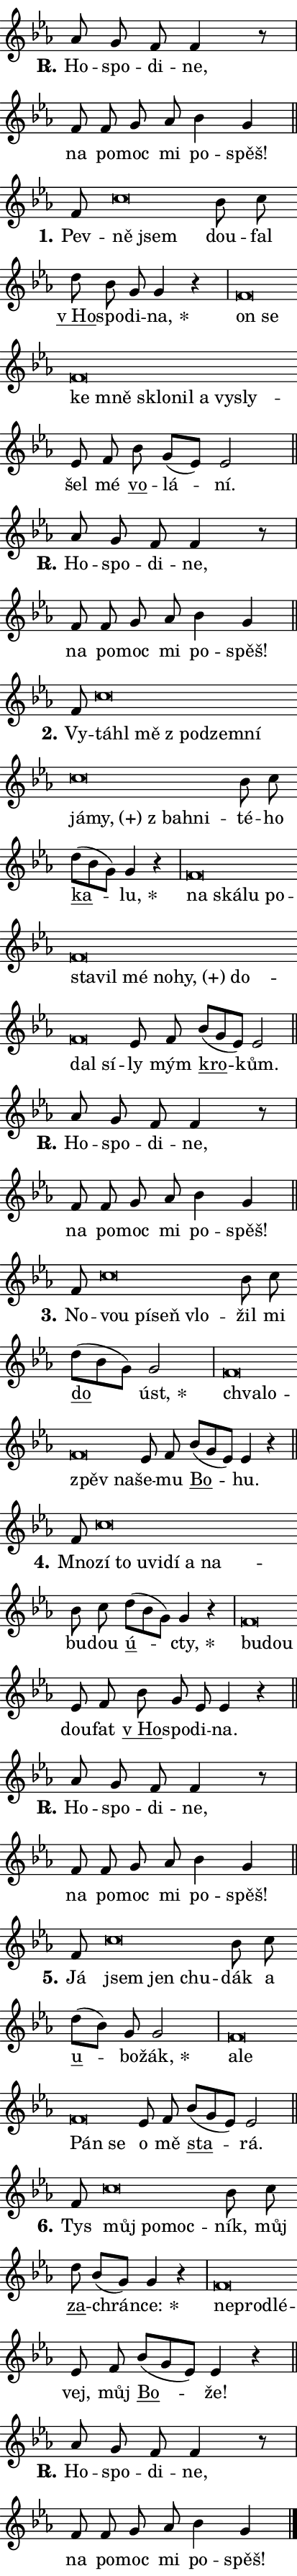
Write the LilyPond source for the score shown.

\version "2.22.1"
\header { tagline = "" }
\paper {
  indent = 0\cm
  top-margin = 0\cm
  right-margin = 0\cm
  bottom-margin = 0\cm
  left-margin = 0\cm
  paper-width = 7\cm
  page-breaking = #ly:one-page-breaking
  system-system-spacing.basic-distance = #11
  score-system-spacing.basic-distance = #11.3
  ragged-last = ##f
}


%% Author: Thomas Morley
%% https://lists.gnu.org/archive/html/lilypond-user/2020-05/msg00002.html
#(define (line-position grob)
"Returns position of @var[grob} in current system:
   @code{'start}, if at first time-step
   @code{'end}, if at last time-step
   @code{'middle} otherwise
"
  (let* ((col (ly:item-get-column grob))
         (ln (ly:grob-object col 'left-neighbor))
         (rn (ly:grob-object col 'right-neighbor))
         (col-to-check-left (if (ly:grob? ln) ln col))
         (col-to-check-right (if (ly:grob? rn) rn col))
         (break-dir-left
           (and
             (ly:grob-property col-to-check-left 'non-musical #f)
             (ly:item-break-dir col-to-check-left)))
         (break-dir-right
           (and
             (ly:grob-property col-to-check-right 'non-musical #f)
             (ly:item-break-dir col-to-check-right))))
        (cond ((eqv? 1 break-dir-left) 'start)
              ((eqv? -1 break-dir-right) 'end)
              (else 'middle))))

#(define (tranparent-at-line-position vctor)
  (lambda (grob)
  "Relying on @code{line-position} select the relevant enry from @var{vctor}.
Used to determine transparency,"
    (case (line-position grob)
      ((end) (not (vector-ref vctor 0)))
      ((middle) (not (vector-ref vctor 1)))
      ((start) (not (vector-ref vctor 2))))))

noteHeadBreakVisibility =
#(define-music-function (break-visibility)(vector?)
"Makes @code{NoteHead}s transparent relying on @var{break-visibility}"
#{
  \override NoteHead.transparent =
    #(tranparent-at-line-position break-visibility)
#})

#(define delete-ledgers-for-transparent-note-heads
  (lambda (grob)
    "Reads whether a @code{NoteHead} is transparent.
If so this @code{NoteHead} is removed from @code{'note-heads} from
@var{grob}, which is supposed to be @code{LedgerLineSpanner}.
As a result ledgers are not printed for this @code{NoteHead}"
    (let* ((nhds-array (ly:grob-object grob 'note-heads))
           (nhds-list
             (if (ly:grob-array? nhds-array)
                 (ly:grob-array->list nhds-array)
                 '()))
           ;; Relies on the transparent-property being done before
           ;; Staff.LedgerLineSpanner.after-line-breaking is executed.
           ;; This is fragile ...
           (to-keep
             (remove
               (lambda (nhd)
                 (ly:grob-property nhd 'transparent #f))
               nhds-list)))
      ;; TODO find a better method to iterate over grob-arrays, similiar
      ;; to filter/remove etc for lists
      ;; For now rebuilt from scratch
      (set! (ly:grob-object grob 'note-heads)  '())
      (for-each
        (lambda (nhd)
          (ly:pointer-group-interface::add-grob grob 'note-heads nhd))
        to-keep))))

hideNotes = {
  \noteHeadBreakVisibility #begin-of-line-visible
}
unHideNotes = {
  \noteHeadBreakVisibility #all-visible
}

% work-around for resetting accidentals
% https://lilypond.org/doc/v2.23/Documentation/notation/displaying-rhythms#unmetered-music
cadenzaMeasure = {
  \cadenzaOff
  \partial 1024 s1024
  \cadenzaOn
}

#(define-markup-command (accent layout props text) (markup?)
  "Underline accented syllable"
  (interpret-markup layout props
    #{\markup \override #'(offset . 4.3) \underline { #text }#}))

responsum = \markup \concat {
  "R" \hspace #-1.05 \path #0.1 #'((moveto 0 0.07) (lineto 0.9 0.8)) \hspace #0.05 "."
}

\layout {
    \context {
        \Staff
        \remove "Time_signature_engraver"
        \override LedgerLineSpanner.after-line-breaking = #delete-ledgers-for-transparent-note-heads
    }
    \context {
        \Voice {
            \override NoteHead.output-attributes = #'((class . "notehead"))
            \override Hairpin.height = #0.55
        }
    }
    \context {
        \Lyrics {
            \override StanzaNumber.output-attributes = #'((class . "stanzanumber"))
            \override LyricSpace.minimum-distance = #0.9
            \override LyricText.font-name = #"TeX Gyre Schola"
            \override LyricText.font-size = 1
            \override StanzaNumber.font-name = #"TeX Gyre Schola Bold"
            \override StanzaNumber.font-size = 1
        }
    }
}

% magnetic-lyrics.ily
%
%   written by
%     Jean Abou Samra <jean@abou-samra.fr>
%     Werner Lemberg <wl@gnu.org>
%
%   adapted by
%     Jiri Hon <jiri.hon@gmail.com>
%
% Version 2022-Apr-15

% https://www.mail-archive.com/lilypond-user@gnu.org/msg149350.html

#(define (Left_hyphen_pointer_engraver context)
   "Collect syllable-hyphen-syllable occurrences in lyrics and store
them in properties.  This engraver only looks to the left.  For
example, if the lyrics input is @code{foo -- bar}, it does the
following.

@itemize @bullet
@item
Set the @code{text} property of the @code{LyricHyphen} grob between
@q{foo} and @q{bar} to @code{foo}.

@item
Set the @code{left-hyphen} property of the @code{LyricText} grob with
text @q{foo} to the @code{LyricHyphen} grob between @q{foo} and
@q{bar}.
@end itemize

Use this auxiliary engraver in combination with the
@code{lyric-@/text::@/apply-@/magnetic-@/offset!} hook."
   (let ((hyphen #f)
         (text #f))
     (make-engraver
      (acknowledgers
       ((lyric-syllable-interface engraver grob source-engraver)
        (set! text grob)))
      (end-acknowledgers
       ((lyric-hyphen-interface engraver grob source-engraver)
        ;(when (not (grob::has-interface grob 'lyric-space-interface))
          (set! hyphen grob)));)
      ((stop-translation-timestep engraver)
       (when (and text hyphen)
         (ly:grob-set-object! text 'left-hyphen hyphen))
       (set! text #f)
       (set! hyphen #f)))))

#(define (lyric-text::apply-magnetic-offset! grob)
   "If the space between two syllables is less than the value in
property @code{LyricText@/.details@/.squash-threshold}, move the right
syllable to the left so that it gets concatenated with the left
syllable.

Use this function as a hook for
@code{LyricText@/.after-@/line-@/breaking} if the
@code{Left_@/hyphen_@/pointer_@/engraver} is active."
   (let ((hyphen (ly:grob-object grob 'left-hyphen #f)))
     (when hyphen
       (let ((left-text (ly:spanner-bound hyphen LEFT)))
         (when (grob::has-interface left-text 'lyric-syllable-interface)
           (let* ((common (ly:grob-common-refpoint grob left-text X))
                  (this-x-ext (ly:grob-extent grob common X))
                  (left-x-ext
                   (begin
                     ;; Trigger magnetism for left-text.
                     (ly:grob-property left-text 'after-line-breaking)
                     (ly:grob-extent left-text common X)))
                  ;; `delta` is the gap width between two syllables.
                  (delta (- (interval-start this-x-ext)
                            (interval-end left-x-ext)))
                  (details (ly:grob-property grob 'details))
                  (threshold (assoc-get 'squash-threshold details 0.2)))
             (when (< delta threshold)
               (let* (;; We have to manipulate the input text so that
                      ;; ligatures crossing syllable boundaries are not
                      ;; disabled.  For languages based on the Latin
                      ;; script this is essentially a beautification.
                      ;; However, for non-Western scripts it can be a
                      ;; necessity.
                      (lt (ly:grob-property left-text 'text))
                      (rt (ly:grob-property grob 'text))
                      (is-space (grob::has-interface hyphen 'lyric-space-interface))
                      (space (if is-space " " ""))
                      (space-markup (grob-interpret-markup grob " "))
                      (space-size (interval-length (ly:stencil-extent space-markup X)))
                      (extra-delta (if is-space space-size 0))
                      ;; Append new syllable.
                      (ltrt-space (if (and (string? lt) (string? rt))
                                (string-append lt space rt)
                                (make-concat-markup (list lt space rt))))
                      ;; Right-align `ltrt` to the right side.
                      (ltrt-space-markup (grob-interpret-markup
                               grob
                               (make-translate-markup
                                (cons (interval-length this-x-ext) 0)
                                (make-right-align-markup ltrt-space)))))
                 (begin
                   ;; Don't print `left-text`.
                   (ly:grob-set-property! left-text 'stencil #f)
                   ;; Set text and stencil (which holds all collected
                   ;; syllables so far) and shift it to the left.
                   (ly:grob-set-property! grob 'text ltrt-space)
                   (ly:grob-set-property! grob 'stencil ltrt-space-markup)
                   (ly:grob-translate-axis! grob (- (- delta extra-delta)) X))))))))))


#(define (lyric-hyphen::displace-bounds-first grob)
   ;; Make very sure this callback isn't triggered too early.
   (let ((left (ly:spanner-bound grob LEFT))
         (right (ly:spanner-bound grob RIGHT)))
     (ly:grob-property left 'after-line-breaking)
     (ly:grob-property right 'after-line-breaking)
     (ly:lyric-hyphen::print grob)))

squashThreshold = #0.4

\layout {
  \context {
    \Lyrics
    \consists #Left_hyphen_pointer_engraver
    \override LyricText.after-line-breaking =
      #lyric-text::apply-magnetic-offset!
    \override LyricHyphen.stencil = #lyric-hyphen::displace-bounds-first
    \override LyricText.details.squash-threshold = \squashThreshold
    \override LyricHyphen.minimum-distance = 0
    \override LyricHyphen.minimum-length = \squashThreshold
  }
}

squash = \override LyricText.details.squash-threshold = 9999
unSquash = \override LyricText.details.squash-threshold = \squashThreshold

left = \override LyricText.self-alignment-X = #LEFT
unLeft = \revert LyricText.self-alignment-X

starOffset = #(lambda (grob) 
                (let ((x_offset (ly:self-alignment-interface::aligned-on-x-parent grob)))
                  (if (= x_offset 0) 0 (+ x_offset 1.2))))

star = #(define-music-function (syllable)(string?)
"Append star separator at the end of a syllable"
#{
  \once \override LyricText.X-offset = #starOffset
  \lyricmode { \markup {
    #syllable
    \override #'((font-name . "TeX Gyre Schola Bold")) \hspace #0.2 \lower #0.65 \larger "*"
  } }
#})

starAccent = #(define-music-function (syllable)(string?)
"Append star separator at the end of a syllable and make accent"
#{
  \once \override LyricText.X-offset = #starOffset
  \lyricmode { \markup {
    \accent #syllable
    \override #'((font-name . "TeX Gyre Schola Bold")) \hspace #0.2 \lower #0.65 \larger "*"
  } }
#})

breath = #(define-music-function (syllable)(string?)
"Append breathing indicator at the end of a syllable"
#{
  \lyricmode { \markup { #syllable "+" } }
#})

optionalBreath = #(define-music-function (syllable)(string?)
"Append optional breathing indicator at the end of a syllable"
#{
  \lyricmode { \markup { #syllable "(+)" } }
#})


\score {
    <<
        \new Voice = "melody" { \cadenzaOn \key es \major \relative { as'8 g f f4 r8 \cadenzaMeasure \bar "|" f8 f g as bes4 g \cadenzaMeasure \bar "||" \break } }
        \new Lyrics \lyricsto "melody" { \lyricmode { \set stanza = \responsum
Ho -- spo -- di -- ne, na po -- moc mi po -- spěš! } }
    >>
    \layout {}
}

\score {
    <<
        \new Voice = "melody" { \cadenzaOn \key es \major \relative { f'8 c'\breve*1/16 \hideNotes \breve*1/16 \bar "" \unHideNotes bes8 c \bar "" d bes g g4 r \cadenzaMeasure \bar "|" f\breve*1/16 \hideNotes \breve*1/16 \bar "" \breve*1/16 \bar "" \breve*1/16 \bar "" \breve*1/16 \bar "" \breve*1/16 \bar "" \breve*1/16 \bar "" \breve*1/16 \breve*1/16 \bar "" \unHideNotes es8 f \bar "" bes g[( es)] es2 \cadenzaMeasure \bar "||" \break } }
        \new Lyrics \lyricsto "melody" { \lyricmode { \set stanza = "1."
Pev -- \left ně \squash jsem \unLeft \unSquash dou -- fal \markup \accent "v Ho" -- spo -- di -- \star na, \left on \squash se ke mně sklo -- nil a vy -- sly -- \unLeft \unSquash šel mé \markup \accent vo -- lá -- ní. } }
    >>
    \layout {}
}

\score {
    <<
        \new Voice = "melody" { \cadenzaOn \key es \major \relative { as'8 g f f4 r8 \cadenzaMeasure \bar "|" f8 f g as bes4 g \cadenzaMeasure \bar "||" \break } }
        \new Lyrics \lyricsto "melody" { \lyricmode { \set stanza = \responsum
Ho -- spo -- di -- ne, na po -- moc mi po -- spěš! } }
    >>
    \layout {}
}

\score {
    <<
        \new Voice = "melody" { \cadenzaOn \key es \major \relative { f'8 c'\breve*1/16 \hideNotes \breve*1/16 \bar "" \breve*1/16 \bar "" \breve*1/16 \bar "" \breve*1/16 \bar "" \breve*1/16 \bar "" \breve*1/16 \bar "" \breve*1/16 \bar "" \breve*1/16 \breve*1/16 \bar "" \unHideNotes bes8 c \bar "" d[( bes g)] g4 r \cadenzaMeasure \bar "|" f\breve*1/16 \hideNotes \breve*1/16 \bar "" \breve*1/16 \bar "" \breve*1/16 \bar "" \breve*1/16 \bar "" \breve*1/16 \bar "" \breve*1/16 \bar "" \breve*1/16 \bar "" \breve*1/16 \bar "" \breve*1/16 \bar "" \breve*1/16 \breve*1/16 \bar "" \unHideNotes es8 f \bar "" bes[( g es)] es2 \cadenzaMeasure \bar "||" \break } }
        \new Lyrics \lyricsto "melody" { \lyricmode { \set stanza = "2."
Vy -- \left tá -- \squash hl mě "z pod" -- zem -- ní já -- \optionalBreath my, "z ba" -- hni -- \unLeft \unSquash té -- ho \markup \accent ka -- \star lu, \left na \squash ská -- lu po -- sta -- vil mé no -- \optionalBreath hy, do -- dal sí -- \unLeft \unSquash ly mým \markup \accent kro -- kům. } }
    >>
    \layout {}
}

\score {
    <<
        \new Voice = "melody" { \cadenzaOn \key es \major \relative { as'8 g f f4 r8 \cadenzaMeasure \bar "|" f8 f g as bes4 g \cadenzaMeasure \bar "||" \break } }
        \new Lyrics \lyricsto "melody" { \lyricmode { \set stanza = \responsum
Ho -- spo -- di -- ne, na po -- moc mi po -- spěš! } }
    >>
    \layout {}
}

\score {
    <<
        \new Voice = "melody" { \cadenzaOn \key es \major \relative { f'8 c'\breve*1/16 \hideNotes \breve*1/16 \bar "" \breve*1/16 \breve*1/16 \bar "" \unHideNotes bes8 c \bar "" d[( bes g)] g2 \cadenzaMeasure \bar "|" f\breve*1/16 \hideNotes \breve*1/16 \bar "" \breve*1/16 \breve*1/16 \bar "" \unHideNotes es8 f \bar "" bes[( g es)] es4 r \cadenzaMeasure \bar "||" \break } }
        \new Lyrics \lyricsto "melody" { \lyricmode { \set stanza = "3."
No -- \left vou \squash pí -- seň vlo -- \unLeft \unSquash žil mi \markup \accent do \star úst, \left chva -- \squash lo -- zpěv na -- \unLeft \unSquash še -- mu \markup \accent Bo -- hu. } }
    >>
    \layout {}
}

\score {
    <<
        \new Voice = "melody" { \cadenzaOn \key es \major \relative { f'8 c'\breve*1/16 \hideNotes \breve*1/16 \bar "" \breve*1/16 \bar "" \breve*1/16 \bar "" \breve*1/16 \bar "" \breve*1/16 \breve*1/16 \bar "" \unHideNotes bes8 c \bar "" d[( bes g)] g4 r \cadenzaMeasure \bar "|" f\breve*1/16 \hideNotes \breve*1/16 \bar "" \unHideNotes es8 f \bar "" bes g es es4 r \cadenzaMeasure \bar "||" \break } }
        \new Lyrics \lyricsto "melody" { \lyricmode { \set stanza = "4."
Mno -- \left zí \squash to u -- vi -- dí a na -- \unLeft \unSquash bu -- dou \markup \accent ú -- \star cty, \left bu -- \squash dou \unLeft \unSquash dou -- fat \markup \accent "v Ho" -- spo -- di -- na. } }
    >>
    \layout {}
}

\score {
    <<
        \new Voice = "melody" { \cadenzaOn \key es \major \relative { as'8 g f f4 r8 \cadenzaMeasure \bar "|" f8 f g as bes4 g \cadenzaMeasure \bar "||" \break } }
        \new Lyrics \lyricsto "melody" { \lyricmode { \set stanza = \responsum
Ho -- spo -- di -- ne, na po -- moc mi po -- spěš! } }
    >>
    \layout {}
}

\score {
    <<
        \new Voice = "melody" { \cadenzaOn \key es \major \relative { f'8 c'\breve*1/16 \hideNotes \breve*1/16 \breve*1/16 \bar "" \unHideNotes bes8 c \bar "" d[( bes)] g g2 \cadenzaMeasure \bar "|" f\breve*1/16 \hideNotes \breve*1/16 \bar "" \breve*1/16 \breve*1/16 \bar "" \unHideNotes es8 f \bar "" bes[( g es)] es2 \cadenzaMeasure \bar "||" \break } }
        \new Lyrics \lyricsto "melody" { \lyricmode { \set stanza = "5."
Já \left jsem \squash jen chu -- \unLeft \unSquash dák a \markup \accent u -- bo -- \star žák, \left a -- \squash le Pán se \unLeft \unSquash o mě \markup \accent sta -- rá. } }
    >>
    \layout {}
}

\score {
    <<
        \new Voice = "melody" { \cadenzaOn \key es \major \relative { f'8 c'\breve*1/16 \hideNotes \breve*1/16 \breve*1/16 \bar "" \unHideNotes bes8 c \bar "" d bes[( g)] g4 r \cadenzaMeasure \bar "|" f\breve*1/16 \hideNotes \breve*1/16 \breve*1/16 \bar "" \unHideNotes es8 f \bar "" bes[( g es)] es4 r \cadenzaMeasure \bar "||" \break } }
        \new Lyrics \lyricsto "melody" { \lyricmode { \set stanza = "6."
Tys \left můj \squash po -- moc -- \unLeft \unSquash ník, můj \markup \accent za -- chrán -- \star ce: \left ne -- \squash pro -- dlé -- \unLeft \unSquash vej, můj \markup \accent Bo -- že! } }
    >>
    \layout {}
}

\score {
    <<
        \new Voice = "melody" { \cadenzaOn \key es \major \relative { as'8 g f f4 r8 \cadenzaMeasure \bar "|" f8 f g as bes4 g \cadenzaMeasure \bar "||" \break } \bar "|." }
        \new Lyrics \lyricsto "melody" { \lyricmode { \set stanza = \responsum
Ho -- spo -- di -- ne, na po -- moc mi po -- spěš! } }
    >>
    \layout {}
}
